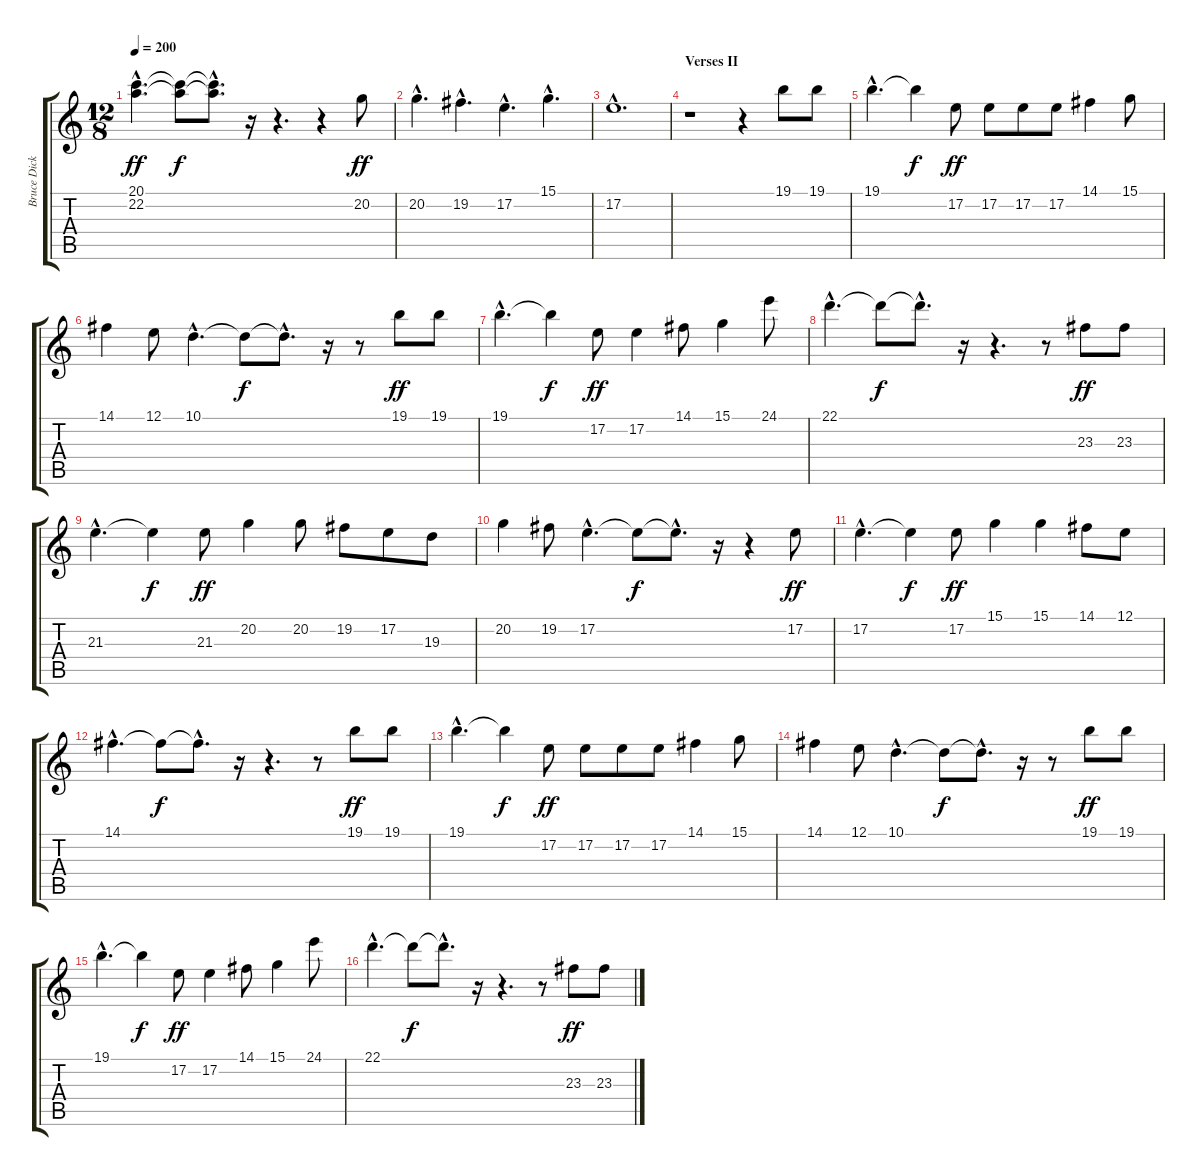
\track ("Bruce Dickinson" "Bruce Dick") {instrument choiraahs}
\staff {score tabs}
\tuning (E4 B3 G3 D3 A2 E2) {hide}
\ts (12 8)
\tempo 200
\clef g2
\ks c
(20.1{hac} 22.2{hac}).4{d dy ff} (20.1{t} 22.2{t}).8{dy f} (20.1{hac t} 22.2{hac t}).8{d} r.16 r.4{d} r.4 20.2.8{dy ff} |
20.2{hac}.4{d} 19.2{hac}.4{d} 17.2{hac}.4{d} 15.1{hac}.4{d} |
17.2{hac}.1{d} |
\section ("" "Verses II")
r.1 r.4 19.1.8 19.1.8 |
19.1{hac}.4{d} 19.1{t}.4{dy f} 17.2.8{dy ff} 17.2.8 17.2.8 17.2.8 14.1.4 15.1.8 |
14.1.4 12.1.8 10.1{hac}.4{d} 10.1{t}.8{dy f} 10.1{hac t}.8{d} r.16 r.8 19.1.8{dy ff} 19.1.8 |
19.1{hac}.4{d} 19.1{t}.4{dy f} 17.2.8{dy ff} 17.2.4 14.1.8 15.1.4 24.1.8 |
22.1{hac}.4{d} 22.1{t}.8{dy f} 22.1{hac t}.8{d} r.16 r.4{d} r.8 23.3.8{dy ff} 23.3.8 |
21.3{hac}.4{d} 21.3{t}.4{dy f} 21.3.8{dy ff} 20.2.4 20.2.8 19.2.8 17.2.8 19.3.8 |
20.2.4 19.2.8 17.2{hac}.4{d} 17.2{t}.8{dy f} 17.2{hac t}.8{d} r.16 r.4 17.2.8{dy ff} |
17.2{hac}.4{d} 17.2{t}.4{dy f} 17.2.8{dy ff} 15.1.4 15.1.4 14.1.8 12.1.8 |
14.1{hac}.4{d} 14.1{t}.8{dy f} 14.1{hac t}.8{d} r.16 r.4{d} r.8 19.1.8{dy ff} 19.1.8 |
19.1{hac}.4{d} 19.1{t}.4{dy f} 17.2.8{dy ff} 17.2.8 17.2.8 17.2.8 14.1.4 15.1.8 |
14.1.4 12.1.8 10.1{hac}.4{d} 10.1{t}.8{dy f} 10.1{hac t}.8{d} r.16 r.8 19.1.8{dy ff} 19.1.8 |
19.1{hac}.4{d} 19.1{t}.4{dy f} 17.2.8{dy ff} 17.2.4 14.1.8 15.1.4 24.1.8 |
22.1{hac}.4{d} 22.1{t}.8{dy f} 22.1{hac t}.8{d} r.16 r.4{d} r.8 23.3.8{dy ff} 23.3.8
